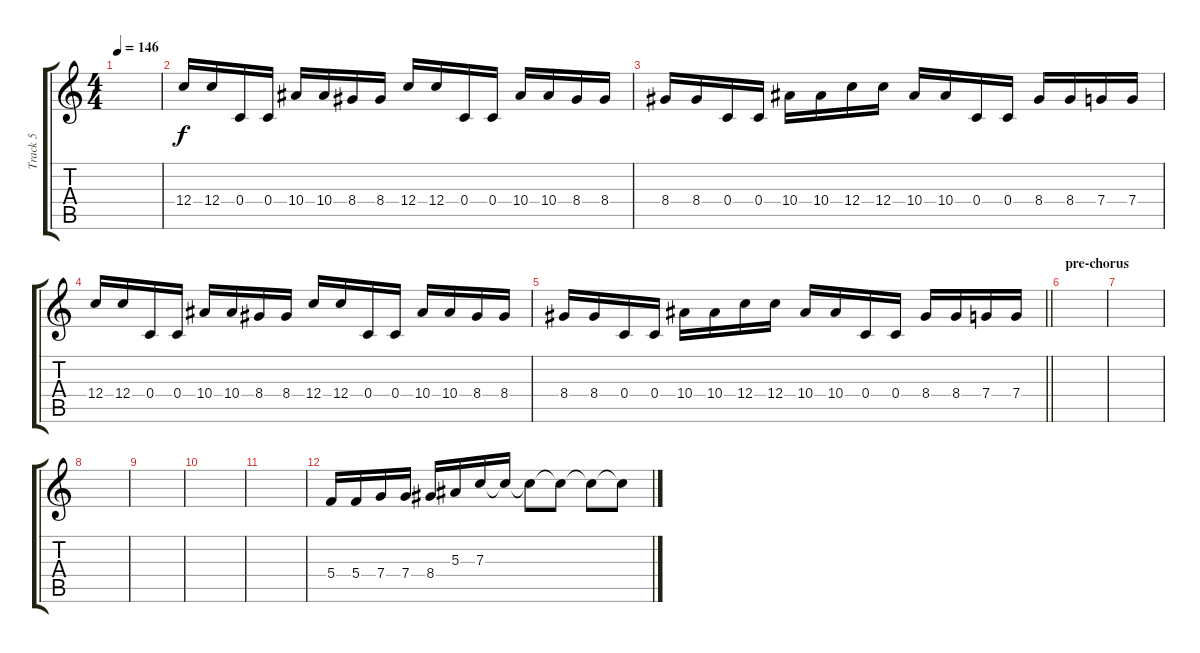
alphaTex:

\track ("Track 5" "Track 5") {instrument distortionguitar bank 255}
\staff {score tabs}
\tuning (D4 A3 F3 C3 G2 C2) {hide}
\ts (4 4)
\tempo 146
\clef g2
\ks c
|
12.4.16 12.4.16 0.4.16 0.4.16 10.4.16 10.4.16 8.4.16 8.4.16 12.4.16 12.4.16 0.4.16 0.4.16 10.4.16 10.4.16 8.4.16 8.4.16 |
8.4.16 8.4.16 0.4.16 0.4.16 10.4.16 10.4.16 12.4.16 12.4.16 10.4.16 10.4.16 0.4.16 0.4.16 8.4.16 8.4.16 7.4.16 7.4.16 |
12.4.16 12.4.16 0.4.16 0.4.16 10.4.16 10.4.16 8.4.16 8.4.16 12.4.16 12.4.16 0.4.16 0.4.16 10.4.16 10.4.16 8.4.16 8.4.16 |
\barLineRight lightlight
8.4.16 8.4.16 0.4.16 0.4.16 10.4.16 10.4.16 12.4.16 12.4.16 10.4.16 10.4.16 0.4.16 0.4.16 8.4.16 8.4.16 7.4.16 7.4.16 |
\section ("" "pre-chorus")
|
|
|
|
|
|
5.4.16 5.4.16 7.4.16 7.4.16 8.4.16 5.3.16 7.3.16 7.3{t}.16 7.3{t}.8 7.3{t}.8 7.3{t}.8 7.3{t}.8
